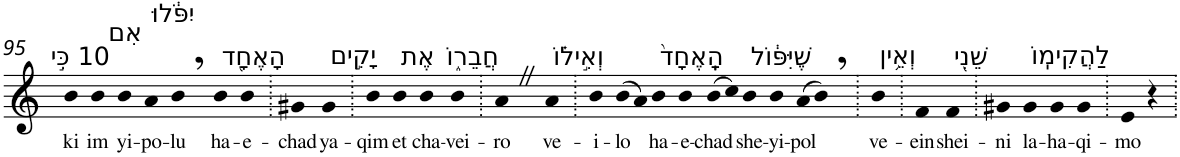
**kern	**text
*part1	*part1
*staff1	*staff1
*I"Piano	*
*I'Pno	*
!!LO:PB:g=z
*clefG2	*
*k[]	*
=95	=95
!LO:TX:a:t=10 כִּ֣י	!
!	!LO:LY:b
4b	ki
!LO:TX:a:t=אִם	!
!	!LO:LY:b
4b	im
!LO:TX:a:t=יִפֹּ֔לוּ	!
!	!LO:LY:b
4b	yi-
!	!LO:LY:b
4a	-po-
!	!LO:LY:b
4b,	-lu
!LO:TX:a:t=הָאֶחָ֖ד	!
!	!LO:LY:b
4b	ha-
!	!LO:LY:b
4b	-e-
=96.	=96.
!	!LO:LY:b
4g#X	-chad
!LO:TX:a:t=יָקִ֣ים	!
!	!LO:LY:b
4g#	ya-
=97.	=97.
!	!LO:LY:b
4b	-qim
!LO:TX:a:t=אֶת	!
!	!LO:LY:b
4b	et
!LO:TX:a:t=חֲבֵר֑וֹ	!
!	!LO:LY:b
4b	cha-
!	!LO:LY:b
4b	-vei-
=98.	=98.
!	!LO:LY:b
4aZ	-ro
!LO:TX:a:t=וְאִ֣יל֗וֹ	!
!	!LO:LY:b
4a	ve-
=99.	=99.
!	!LO:LY:b
4b	-i-
!	!LO:LY:b
(>8b	-lo
8a)	.
!LO:TX:a:t=הָֽאֶחָד֙	!
!	!LO:LY:b
4b	ha-
!	!LO:LY:b
4b	-e-
!	!LO:LY:b
(>8b	-chad
8cc)	.
!LO:TX:a:t=שֶׁיִּפּ֔וֹל	!
!	!LO:LY:b
4b	she-
!	!LO:LY:b
4b	-yi-
!	!LO:LY:b
(>8a	-pol
8b,)	.
=100.	=100.
!LO:TX:a:t=וְאֵ֥ין	!
!	!LO:LY:b
4b	ve-
=101.	=101.
!	!LO:LY:b
4f	-ein
!LO:TX:a:t=שֵׁנִ֖י	!
!	!LO:LY:b
4f	shei-
=102.	=102.
!	!LO:LY:b
4g#X	-ni
!LO:TX:a:t=לַהֲקִימֽוֹ	!
!	!LO:LY:b
4g#	la-
!	!LO:LY:b
4g#	-ha-
!	!LO:LY:b
4g#	-qi-
=103.	=103.
!	!LO:LY:b
4e	-mo
4r	.
=.	=.
*-	*-
